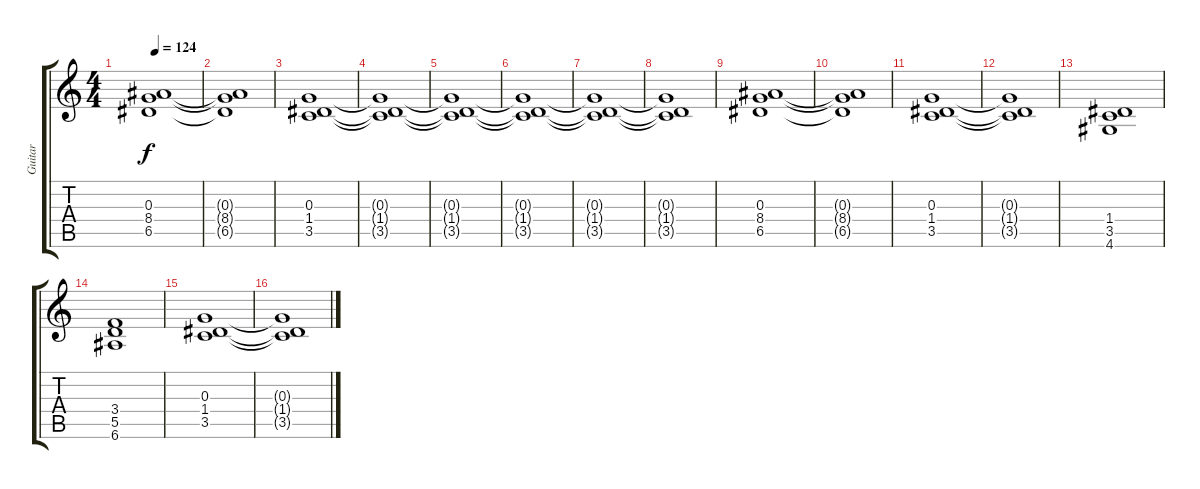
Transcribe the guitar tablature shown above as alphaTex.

\track ("Guitar" "Guitar") {instrument acousticguitarsteel}
\staff {score tabs}
\tuning (E4 B3 G3 D3 A2 E2) {hide}
\ts (4 4)
\tempo 124
\clef g2
\ks c
(0.3 8.4 6.5).1{dy f} |
(0.3{t} 8.4{t} 6.5{t}).1 |
(0.3 1.4 3.5).1 |
(0.3{t} 1.4{t} 3.5{t}).1 |
(0.3{t} 1.4{t} 3.5{t}).1 |
(0.3{t} 1.4{t} 3.5{t}).1 |
(0.3{t} 1.4{t} 3.5{t}).1 |
(0.3{t} 1.4{t} 3.5{t}).1 |
(0.3 8.4 6.5).1 |
(0.3{t} 8.4{t} 6.5{t}).1 |
(0.3 1.4 3.5).1 |
(0.3{t} 1.4{t} 3.5{t}).1 |
(1.4 3.5 4.6).1 |
(3.4 5.5 6.6).1 |
(0.3 1.4 3.5).1 |
(0.3{t} 1.4{t} 3.5{t}).1
